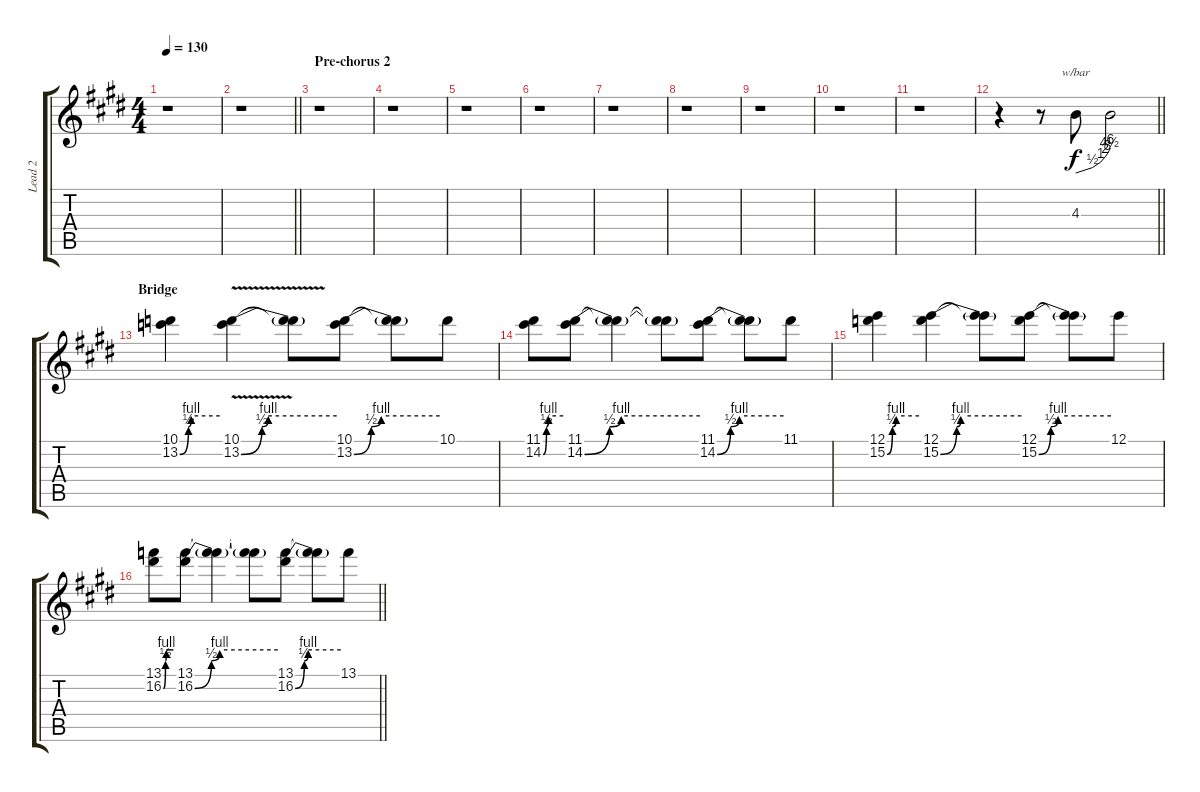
\track ("Lead 2" "Lead 2") {instrument distortionguitar}
\staff {score tabs}
\tuning (E4 B3 G3 D3 A2 E2) {hide}
\ts (4 4)
\tempo 130
\clef g2
\ks e
r.1{dy f} |
\barLineRight lightlight
\ks c#minor
r.1 |
\section ("" "Pre-chorus 2")
\ks e
r.1 |
\ks c#minor
r.1 |
\ks e
r.1 |
\ks c#minor
r.1 |
\ks e
r.1 |
\ks c#minor
r.1 |
\ks e
r.1 |
\ks c#minor
r.1 |
\ks e
r.1 |
\barLineRight lightlight
\ks c#minor
r.4{volume 13 balance 8} r.8 4.3.8{tbe (custom default 0 0 29 2 43 4 51 8 55 12 58 18 60 24)} 4.3{t}.2 |
\section ("" "Bridge")
\ks e
(10.1 13.2{be (custom 0 0 13 2 17 4 60 4)}).4 (10.1 13.2{be (custom 0 0 13 2 17 4 60 4) v}).4 (10.1{t} 13.2{t}).8 (10.1 13.2{be (custom 0 0 12 2 19 4 60 4)}).8 (10.1{t} 13.2{t}).8 10.1.8 |
\ks c#minor
(11.1 14.2{be (custom 0 0 10 2 16 4 60 4)}).8 (11.1 14.2{be (custom 0 0 13 2 19 4 60 4)}).8 (11.1{t} 14.2{t}).4 (11.1{t} 14.2{t}).8 (11.1 14.2{be (custom 0 0 12 2 20 4 60 4)}).8 (11.1{t} 14.2{t}).8 11.1.8 |
\ks e
(12.1 15.2{be (custom 0 0 10 2 17 4 60 4)}).4 (12.1 15.2{be (custom 0 0 12 2 15 4 60 4)}).4 (12.1{t} 15.2{t}).8 (12.1 15.2{be (custom 0 0 10 2 16 4 60 4)}).8 (12.1{t} 15.2{t}).8 12.1.8 |
\barLineRight lightlight
\ks c#minor
(13.1 16.2{be (custom 0 0 13 2 18 4 60 4)}).8 (13.1 16.2{be (custom 0 0 12 2 18 4 60 4)}).8 (13.1{t} 16.2{t}).4 (13.1{t} 16.2{t}).8 (13.1 16.2{be (custom 0 0 12 2 17 4 60 4)}).8 (13.1{t} 16.2{t}).8 13.1.8
